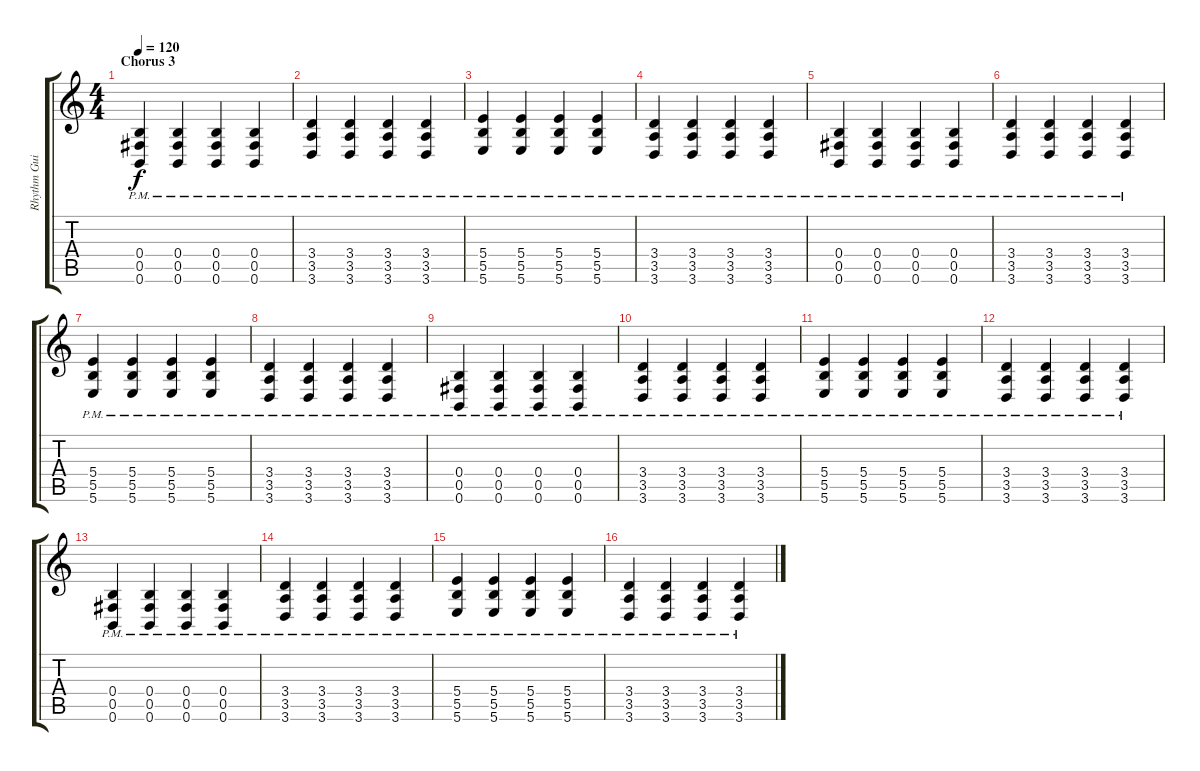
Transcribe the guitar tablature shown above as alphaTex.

\track ("Rhythm Guitar" "Rhythm Gui") {instrument overdrivenguitar}
\staff {score tabs}
\tuning (Db4 Ab3 E3 B2 Gb2 B1) {hide}
\ts (4 4)
\section ("" "Chorus 3")
\tempo 120
\clef g2
\ks c
(0.4{pm} 0.5{pm} 0.6{pm}).4{dy f} (0.4{pm} 0.5{pm} 0.6{pm}).4 (0.4{pm} 0.5{pm} 0.6{pm}).4 (0.4{pm} 0.5{pm} 0.6{pm}).4 |
(3.4{pm} 3.5{pm} 3.6{pm}).4 (3.4{pm} 3.5{pm} 3.6{pm}).4 (3.4{pm} 3.5{pm} 3.6{pm}).4 (3.4{pm} 3.5{pm} 3.6{pm}).4 |
(5.4{pm} 5.5{pm} 5.6{pm}).4 (5.4{pm} 5.5{pm} 5.6{pm}).4 (5.4{pm} 5.5{pm} 5.6{pm}).4 (5.4{pm} 5.5{pm} 5.6{pm}).4 |
(3.4{pm} 3.5{pm} 3.6{pm}).4 (3.4{pm} 3.5{pm} 3.6{pm}).4 (3.4{pm} 3.5{pm} 3.6{pm}).4 (3.4{pm} 3.5{pm} 3.6{pm}).4 |
(0.4{pm} 0.5{pm} 0.6{pm}).4 (0.4{pm} 0.5{pm} 0.6{pm}).4 (0.4{pm} 0.5{pm} 0.6{pm}).4 (0.4{pm} 0.5{pm} 0.6{pm}).4 |
(3.4{pm} 3.5{pm} 3.6{pm}).4 (3.4{pm} 3.5{pm} 3.6{pm}).4 (3.4{pm} 3.5{pm} 3.6{pm}).4 (3.4{pm} 3.5{pm} 3.6{pm}).4 |
(5.4{pm} 5.5{pm} 5.6{pm}).4 (5.4{pm} 5.5{pm} 5.6{pm}).4 (5.4{pm} 5.5{pm} 5.6{pm}).4 (5.4{pm} 5.5{pm} 5.6{pm}).4 |
(3.4{pm} 3.5{pm} 3.6{pm}).4 (3.4{pm} 3.5{pm} 3.6{pm}).4 (3.4{pm} 3.5{pm} 3.6{pm}).4 (3.4{pm} 3.5{pm} 3.6{pm}).4 |
(0.4{pm} 0.5{pm} 0.6{pm}).4 (0.4{pm} 0.5{pm} 0.6{pm}).4 (0.4{pm} 0.5{pm} 0.6{pm}).4 (0.4{pm} 0.5{pm} 0.6{pm}).4 |
(3.4{pm} 3.5{pm} 3.6{pm}).4 (3.4{pm} 3.5{pm} 3.6{pm}).4 (3.4{pm} 3.5{pm} 3.6{pm}).4 (3.4{pm} 3.5{pm} 3.6{pm}).4 |
(5.4{pm} 5.5{pm} 5.6{pm}).4 (5.4{pm} 5.5{pm} 5.6{pm}).4 (5.4{pm} 5.5{pm} 5.6{pm}).4 (5.4{pm} 5.5{pm} 5.6{pm}).4 |
(3.4{pm} 3.5{pm} 3.6{pm}).4 (3.4{pm} 3.5{pm} 3.6{pm}).4 (3.4{pm} 3.5{pm} 3.6{pm}).4 (3.4{pm} 3.5{pm} 3.6{pm}).4 |
(0.4{pm} 0.5{pm} 0.6{pm}).4 (0.4{pm} 0.5{pm} 0.6{pm}).4 (0.4{pm} 0.5{pm} 0.6{pm}).4 (0.4{pm} 0.5{pm} 0.6{pm}).4 |
(3.4{pm} 3.5{pm} 3.6{pm}).4 (3.4{pm} 3.5{pm} 3.6{pm}).4 (3.4{pm} 3.5{pm} 3.6{pm}).4 (3.4{pm} 3.5{pm} 3.6{pm}).4 |
(5.4{pm} 5.5{pm} 5.6{pm}).4 (5.4{pm} 5.5{pm} 5.6{pm}).4 (5.4{pm} 5.5{pm} 5.6{pm}).4 (5.4{pm} 5.5{pm} 5.6{pm}).4 |
(3.4{pm} 3.5{pm} 3.6{pm}).4 (3.4{pm} 3.5{pm} 3.6{pm}).4 (3.4{pm} 3.5{pm} 3.6{pm}).4 (3.4{pm} 3.5{pm} 3.6{pm}).4
